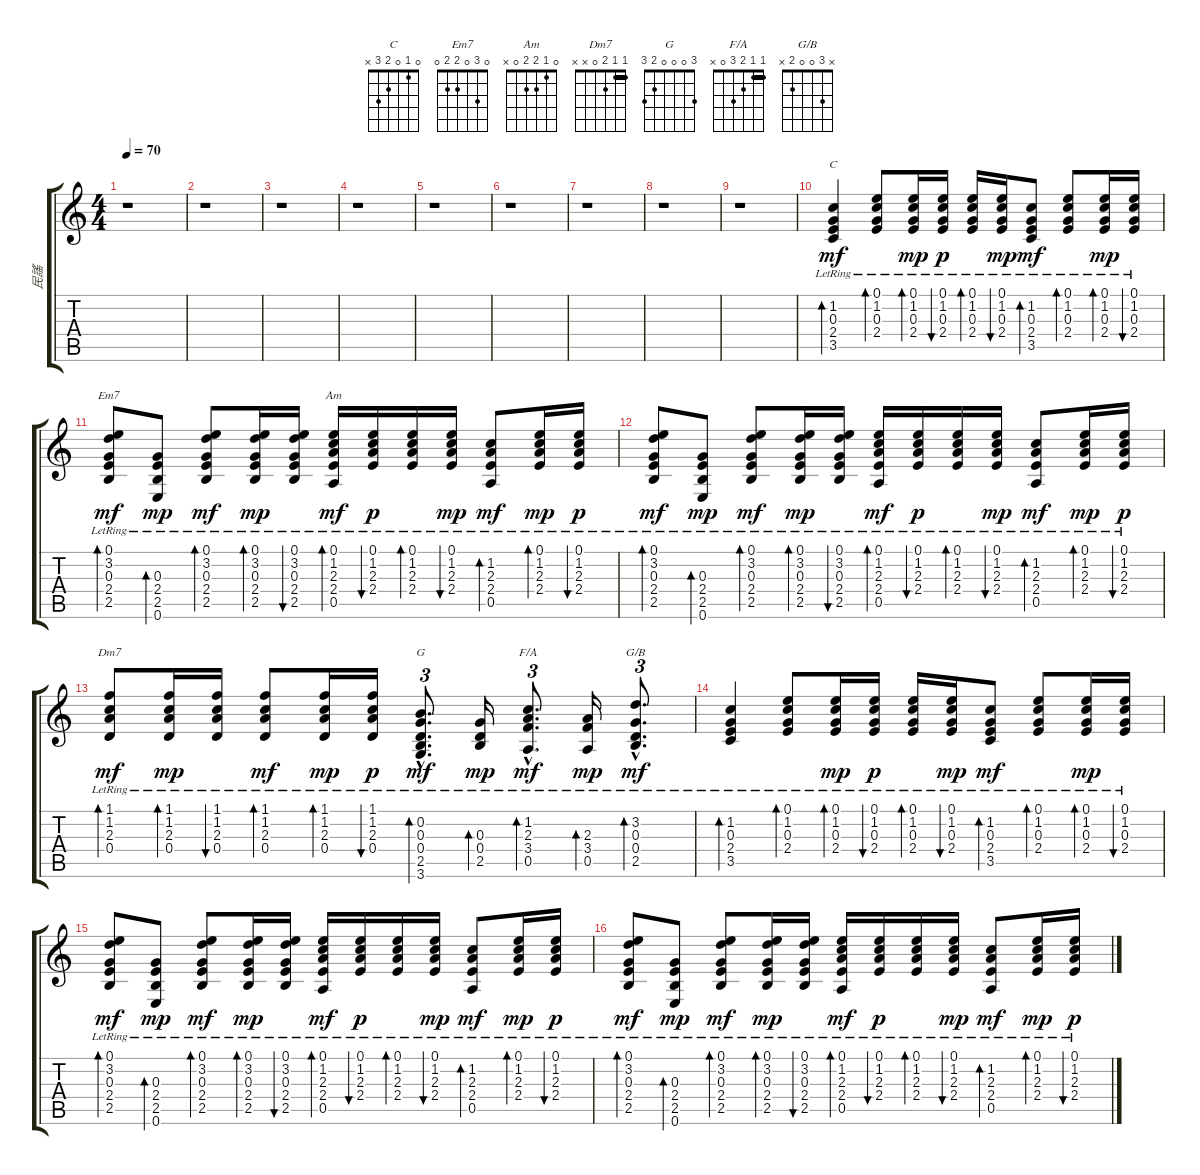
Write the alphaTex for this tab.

\track ("民謠" "民謠") {instrument acousticguitarsteel}
\staff {score tabs}
\tuning (E4 B3 G3 D3 A2 E2) {hide}
\chord ("C" 0 1 0 2 3 x)
\chord ("Em7" 0 3 0 2 2 0)
\chord ("Am" 0 1 2 2 0 x)
\chord ("Dm7" 1 1 2 0 x x) {barre 1}
\chord ("G" 3 0 0 0 2 3)
\chord ("F/A" 1 1 2 3 0 x) {barre 1}
\chord ("G/B" x 3 0 0 2 x)
\ts (4 4)
\tempo 70
\clef g2
\ks c
r.1{dy f} |
r.1 |
r.1 |
r.1 |
r.1 |
r.1 |
r.1 |
r.1 |
r.1 |
(1.2{lr} 0.3{lr} 2.4{lr} 3.5{lr}).4{bd 30 ch "C" dy mf} (0.1{lr} 1.2{lr} 0.3{lr} 2.4{lr}).8{bd 30} (0.1{lr} 1.2{lr} 0.3{lr} 2.4{lr}).16{bd 30 dy mp} (0.1{lr} 1.2{lr} 0.3{lr} 2.4{lr}).16{bu 30 dy p} (0.1{lr} 1.2{lr} 0.3{lr} 2.4{lr}).16{bd 30} (0.1{lr} 1.2{lr} 0.3{lr} 2.4{lr}).16{bu 30 dy mp} (1.2{lr} 0.3{lr} 2.4{lr} 3.5{lr}).8{bd 30 dy mf} (0.1{lr} 1.2{lr} 0.3{lr} 2.4{lr}).8{bd 30} (0.1{lr} 1.2{lr} 0.3{lr} 2.4{lr}).16{bd 30 dy mp} (0.1{lr} 1.2{lr} 0.3{lr} 2.4{lr}).16{bu 30} |
(0.1{lr} 3.2{lr} 0.3{lr} 2.4{lr} 2.5{lr}).8{bd 30 ch "Em7" dy mf} (0.3{lr} 2.4{lr} 2.5{lr} 0.6{lr}).8{bd 30 dy mp} (0.1{lr} 3.2{lr} 0.3{lr} 2.4{lr} 2.5{lr}).8{bd 30 dy mf} (0.1{lr} 3.2{lr} 0.3{lr} 2.4{lr} 2.5{lr}).16{bd 30 dy mp} (0.1{lr} 3.2{lr} 0.3{lr} 2.4{lr} 2.5{lr}).16{bu 30} (0.1{lr} 1.2{lr} 2.3{lr} 2.4{lr} 0.5{lr}).16{bd 30 ch "Am" dy mf} (0.1{lr} 1.2{lr} 2.3{lr} 2.4{lr}).16{bu 30 dy p} (0.1{lr} 1.2{lr} 2.3{lr} 2.4{lr}).16{bd 30} (0.1{lr} 1.2{lr} 2.3{lr} 2.4{lr}).16{bu 30 dy mp} (1.2{lr} 2.3{lr} 2.4{lr} 0.5{lr}).8{bd 30 dy mf} (0.1{lr} 1.2{lr} 2.3{lr} 2.4{lr}).16{bd 30 dy mp} (0.1{lr} 1.2{lr} 2.3{lr} 2.4{lr}).16{bu 30 dy p} |
(0.1{lr} 3.2{lr} 0.3{lr} 2.4{lr} 2.5{lr}).8{bd 30 dy mf} (0.3{lr} 2.4{lr} 2.5{lr} 0.6{lr}).8{bd 30 dy mp} (0.1{lr} 3.2{lr} 0.3{lr} 2.4{lr} 2.5{lr}).8{bd 30 dy mf} (0.1{lr} 3.2{lr} 0.3{lr} 2.4{lr} 2.5{lr}).16{bd 30 dy mp} (0.1{lr} 3.2{lr} 0.3{lr} 2.4{lr} 2.5{lr}).16{bu 30} (0.1{lr} 1.2{lr} 2.3{lr} 2.4{lr} 0.5{lr}).16{bd 30 dy mf} (0.1{lr} 1.2{lr} 2.3{lr} 2.4{lr}).16{bu 30 dy p} (0.1{lr} 1.2{lr} 2.3{lr} 2.4{lr}).16{bd 30} (0.1{lr} 1.2{lr} 2.3{lr} 2.4{lr}).16{bu 30 dy mp} (1.2{lr} 2.3{lr} 2.4{lr} 0.5{lr}).8{bd 30 dy mf} (0.1{lr} 1.2{lr} 2.3{lr} 2.4{lr}).16{bd 30 dy mp} (0.1{lr} 1.2{lr} 2.3{lr} 2.4{lr}).16{bu 30 dy p} |
(1.1{lr} 1.2{lr} 2.3{lr} 0.4{lr}).8{bd 30 ch "Dm7" dy mf} (1.1{lr} 1.2{lr} 2.3{lr} 0.4{lr}).16{bd 30 dy mp} (1.1{lr} 1.2{lr} 2.3{lr} 0.4{lr}).16{bu 30} (1.1{lr} 1.2{lr} 2.3{lr} 0.4{lr}).8{bd 30 dy mf} (1.1{lr} 1.2{lr} 2.3{lr} 0.4{lr}).16{bd 30 dy mp} (1.1{lr} 1.2{lr} 2.3{lr} 0.4{lr}).16{bu 30 dy p} (0.2{hac lr} 0.3{hac lr} 0.4{hac lr} 2.5{hac lr} 3.6{hac lr}).8{d tu (3 2) bd 30 ch "G" dy mf} (0.3{lr} 0.4{lr} 2.5{lr}).16{bd 30 dy mp} (1.2{hac lr} 2.3{hac lr} 3.4{hac lr} 0.5{hac lr}).8{d tu (3 2) bd 30 ch "F/A" dy mf} (2.3{lr} 3.4{lr} 0.5{lr}).16{bd 30 dy mp} (3.2{hac lr} 0.3{hac lr} 0.4{hac lr} 2.5{hac lr}).8{d tu (3 2) bd 30 ch "G/B" dy mf} |
(1.2{lr} 0.3{lr} 2.4{lr} 3.5{lr}).4{bd 30} (0.1{lr} 1.2{lr} 0.3{lr} 2.4{lr}).8{bd 30} (0.1{lr} 1.2{lr} 0.3{lr} 2.4{lr}).16{bd 30 dy mp} (0.1{lr} 1.2{lr} 0.3{lr} 2.4{lr}).16{bu 30 dy p} (0.1{lr} 1.2{lr} 0.3{lr} 2.4{lr}).16{bd 30} (0.1{lr} 1.2{lr} 0.3{lr} 2.4{lr}).16{bu 30 dy mp} (1.2{lr} 0.3{lr} 2.4{lr} 3.5{lr}).8{bd 30 dy mf} (0.1{lr} 1.2{lr} 0.3{lr} 2.4{lr}).8{bd 30} (0.1{lr} 1.2{lr} 0.3{lr} 2.4{lr}).16{bd 30 dy mp} (0.1{lr} 1.2{lr} 0.3{lr} 2.4{lr}).16{bu 30} |
(0.1{lr} 3.2{lr} 0.3{lr} 2.4{lr} 2.5{lr}).8{bd 30 dy mf} (0.3{lr} 2.4{lr} 2.5{lr} 0.6{lr}).8{bd 30 dy mp} (0.1{lr} 3.2{lr} 0.3{lr} 2.4{lr} 2.5{lr}).8{bd 30 dy mf} (0.1{lr} 3.2{lr} 0.3{lr} 2.4{lr} 2.5{lr}).16{bd 30 dy mp} (0.1{lr} 3.2{lr} 0.3{lr} 2.4{lr} 2.5{lr}).16{bu 30} (0.1{lr} 1.2{lr} 2.3{lr} 2.4{lr} 0.5{lr}).16{bd 30 dy mf} (0.1{lr} 1.2{lr} 2.3{lr} 2.4{lr}).16{bu 30 dy p} (0.1{lr} 1.2{lr} 2.3{lr} 2.4{lr}).16{bd 30} (0.1{lr} 1.2{lr} 2.3{lr} 2.4{lr}).16{bu 30 dy mp} (1.2{lr} 2.3{lr} 2.4{lr} 0.5{lr}).8{bd 30 dy mf} (0.1{lr} 1.2{lr} 2.3{lr} 2.4{lr}).16{bd 30 dy mp} (0.1{lr} 1.2{lr} 2.3{lr} 2.4{lr}).16{bu 30 dy p} |
(0.1{lr} 3.2{lr} 0.3{lr} 2.4{lr} 2.5{lr}).8{bd 30 dy mf} (0.3{lr} 2.4{lr} 2.5{lr} 0.6{lr}).8{bd 30 dy mp} (0.1{lr} 3.2{lr} 0.3{lr} 2.4{lr} 2.5{lr}).8{bd 30 dy mf} (0.1{lr} 3.2{lr} 0.3{lr} 2.4{lr} 2.5{lr}).16{bd 30 dy mp} (0.1{lr} 3.2{lr} 0.3{lr} 2.4{lr} 2.5{lr}).16{bu 30} (0.1{lr} 1.2{lr} 2.3{lr} 2.4{lr} 0.5{lr}).16{bd 30 dy mf} (0.1{lr} 1.2{lr} 2.3{lr} 2.4{lr}).16{bu 30 dy p} (0.1{lr} 1.2{lr} 2.3{lr} 2.4{lr}).16{bd 30} (0.1{lr} 1.2{lr} 2.3{lr} 2.4{lr}).16{bu 30 dy mp} (1.2{lr} 2.3{lr} 2.4{lr} 0.5{lr}).8{bd 30 dy mf} (0.1{lr} 1.2{lr} 2.3{lr} 2.4{lr}).16{bd 30 dy mp} (0.1{lr} 1.2{lr} 2.3{lr} 2.4{lr}).16{bu 30 dy p}
